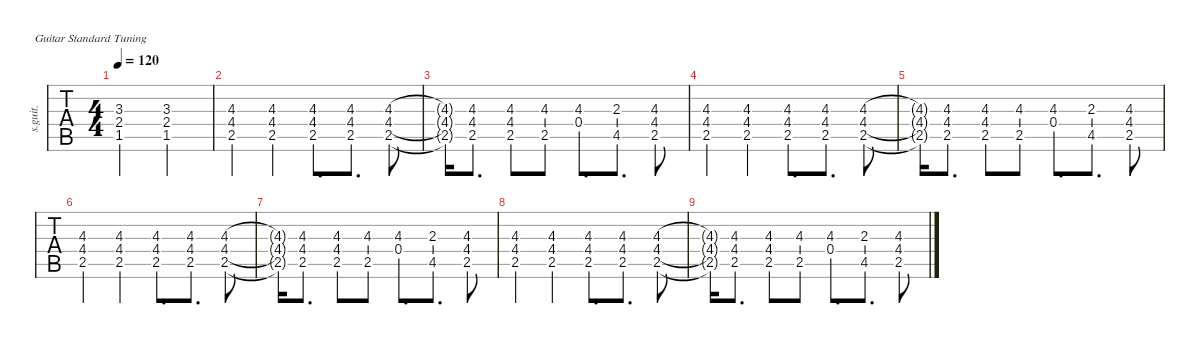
\defaultSystemsLayout 4
\hideDynamics
\bracketExtendMode nobrackets
\otherSystemsTrackNameOrientation horizontal
\track ("Steel Guitar" "s.guit.") {instrument acousticguitarsteel}
\staff {tabs}
\tuning (E4 B3 G3 D3 A2 E2)
\ts (4 4)
\tempo 120
\clef f4
\ks c
(2.4 1.5 3.3).2{dy mf} (2.4 3.3 1.5).2 |
(4.4 2.5 4.3).4 (4.4 2.5 4.3).4 (4.4 2.5 4.3).8{d} (4.4 2.5 4.3).8{d} (4.4 2.5 4.3).8 |
(4.4{t} 2.5{t} 4.3{t}).16 (4.4 2.5 4.3).8{d} (4.4 2.5 4.3).8 (2.5 4.3).8 (4.3 0.4).8{d} (2.3 4.5).8{d} (4.4 2.5 4.3).8 |
(4.4 2.5 4.3).4 (4.4 2.5 4.3).4 (4.4 2.5 4.3).8{d} (4.4 2.5 4.3).8{d} (4.4 2.5 4.3).8 |
(4.4{t} 2.5{t} 4.3{t}).16 (4.4 2.5 4.3).8{d} (4.4 2.5 4.3).8 (2.5 4.3).8 (4.3 0.4).8{d} (2.3 4.5).8{d} (4.4 2.5 4.3).8 |
(4.4 2.5 4.3).4 (4.4 2.5 4.3).4 (4.4 2.5 4.3).8{d} (4.4 2.5 4.3).8{d} (4.4 2.5 4.3).8 |
(4.4{t} 2.5{t} 4.3{t}).16 (4.4 2.5 4.3).8{d} (4.4 2.5 4.3).8 (2.5 4.3).8 (4.3 0.4).8{d} (2.3 4.5).8{d} (4.4 2.5 4.3).8 |
(4.4 2.5 4.3).4 (4.4 2.5 4.3).4 (4.4 2.5 4.3).8{d} (4.4 2.5 4.3).8{d} (4.4 2.5 4.3).8 |
(4.4{t} 2.5{t} 4.3{t}).16 (4.4 2.5 4.3).8{d} (4.4 2.5 4.3).8 (2.5 4.3).8 (4.3 0.4).8{d} (2.3 4.5).8{d} (4.4 2.5 4.3).8
